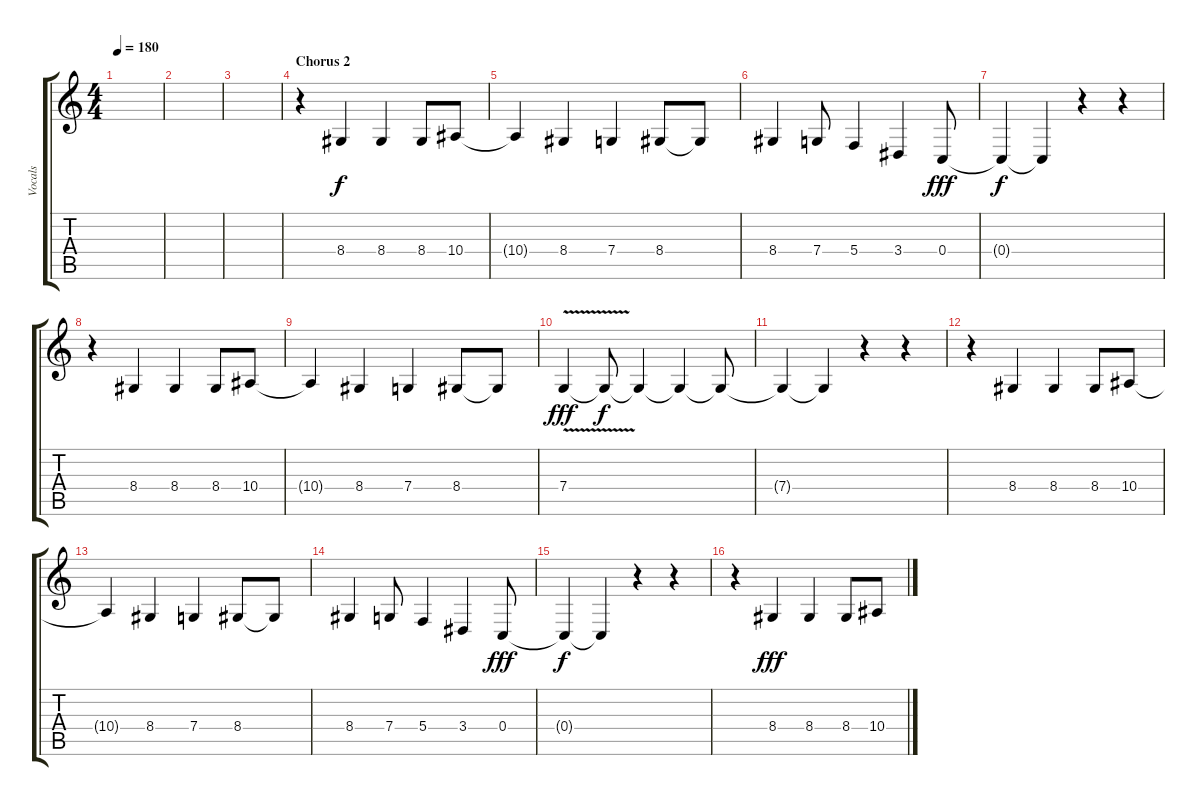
\track ("Vocals" "Vocals") {instrument lead2sawtooth}
\staff {score tabs}
\tuning (D4 A3 F3 C3 G2 C2) {hide}
\ts (4 4)
\tempo 180
\clef g2
\ks c
|
|
|
\section ("" "Chorus 2")
r.4 8.4.4 8.4.4 8.4.8 10.4.8 |
10.4{t}.4 8.4.4 7.4.4 8.4.8 8.4{t}.8 |
8.4.4 7.4.8 5.4.4 3.4.4 0.4.8{dy fff} |
0.4{t}.4{dy f} 0.4{t}.4 r.4 r.4 |
r.4 8.4.4 8.4.4 8.4.8 10.4.8 |
10.4{t}.4 8.4.4 7.4.4 8.4.8 8.4{t}.8 |
7.4{v}.4{dy fff} 7.4{t}.8{dy f} 7.4{t}.4 7.4{t}.4 7.4{t}.8 |
7.4{t}.4 7.4{t}.4 r.4 r.4 |
r.4 8.4.4 8.4.4 8.4.8 10.4.8 |
10.4{t}.4 8.4.4 7.4.4 8.4.8 8.4{t}.8 |
8.4.4 7.4.8 5.4.4 3.4.4 0.4.8{dy fff} |
0.4{t}.4{dy f} 0.4{t}.4 r.4 r.4 |
r.4 8.4.4{dy fff} 8.4.4 8.4.8 10.4.8
